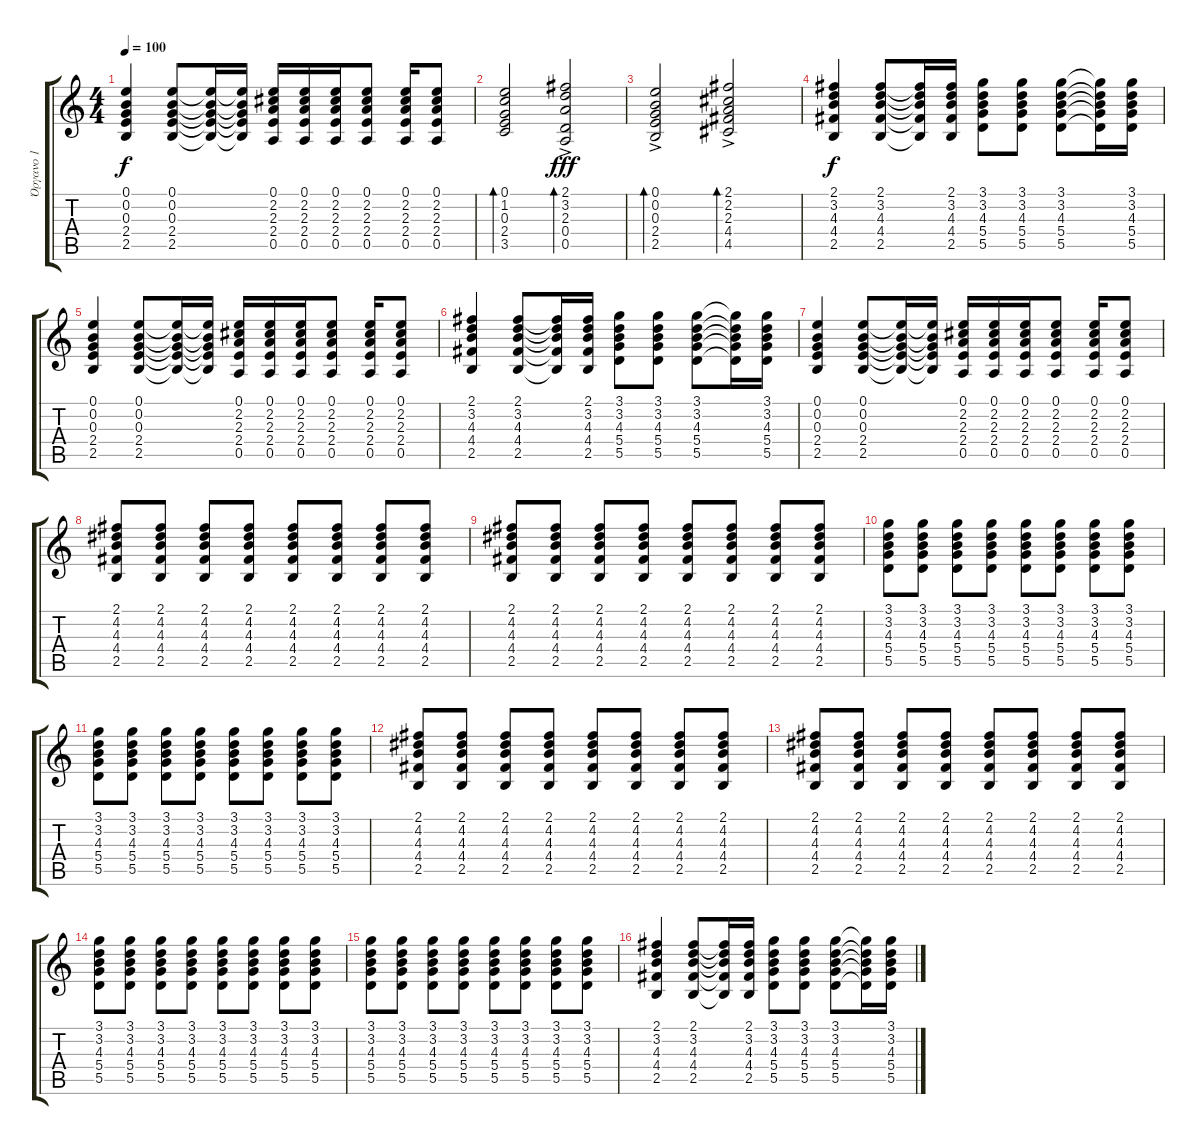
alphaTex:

\track ("Όργανο 1" "Όργανο 1") {instrument overdrivenguitar}
\staff {score tabs}
\tuning (E4 B3 G3 D3 A2 E2) {hide}
\ts (4 4)
\tempo 100
\clef g2
\ks c
(0.1 0.2 0.3 2.4 2.5).4{dy f} (0.1 0.2 0.3 2.4 2.5).8 (0.1{t} 0.2{t} 0.3{t} 2.4{t} 2.5{t}).16 (0.1{t} 0.2{t} 0.3{t} 2.4{t} 2.5{t}).16 (0.1 2.2 2.3 2.4 0.5).16 (0.1 2.2 2.3 2.4 0.5).16 (0.1 2.2 2.3 2.4 0.5).16 (0.1 2.2 2.3 2.4 0.5).8 (0.1 2.2 2.3 2.4 0.5).16 (0.1 2.2 2.3 2.4 0.5).8 |
(0.1 1.2 0.3 2.4 3.5).2{bd 240} (2.1{ac} 3.2{ac} 2.3{ac} 0.4{ac} 0.5).2{bd 240 dy fff} |
(0.1 0.2{ac} 0.3{ac} 2.4{ac} 2.5{ac}).2{bd 240} (2.1 2.2{ac} 2.3{ac} 4.4{ac} 4.5{ac}).2{bd 240} |
(2.1 3.2 4.3 4.4 2.5).4{dy f} (2.1 3.2 4.3 4.4 2.5).8 (2.1{t} 3.2{t} 4.3{t} 4.4{t} 2.5{t}).16 (2.1 3.2 4.3 4.4 2.5).16 (3.1 3.2 4.3 5.4 5.5).8 (3.1 3.2 4.3 5.4 5.5).8 (3.1 3.2 4.3 5.4 5.5).8 (3.1{t} 3.2{t} 4.3{t} 5.4{t} 5.5{t}).16 (3.1 3.2 4.3 5.4 5.5).16 |
(0.1 0.2 0.3 2.4 2.5).4 (0.1 0.2 0.3 2.4 2.5).8 (0.1{t} 0.2{t} 0.3{t} 2.4{t} 2.5{t}).16 (0.1{t} 0.2{t} 0.3{t} 2.4{t} 2.5{t}).16 (0.1 2.2 2.3 2.4 0.5).16 (0.1 2.2 2.3 2.4 0.5).16 (0.1 2.2 2.3 2.4 0.5).16 (0.1 2.2 2.3 2.4 0.5).8 (0.1 2.2 2.3 2.4 0.5).16 (0.1 2.2 2.3 2.4 0.5).8 |
(2.1 3.2 4.3 4.4 2.5).4 (2.1 3.2 4.3 4.4 2.5).8 (2.1{t} 3.2{t} 4.3{t} 4.4{t} 2.5{t}).16 (2.1 3.2 4.3 4.4 2.5).16 (3.1 3.2 4.3 5.4 5.5).8 (3.1 3.2 4.3 5.4 5.5).8 (3.1 3.2 4.3 5.4 5.5).8 (3.1{t} 3.2{t} 4.3{t} 5.4{t} 5.5{t}).16 (3.1 3.2 4.3 5.4 5.5).16 |
(0.1 0.2 0.3 2.4 2.5).4 (0.1 0.2 0.3 2.4 2.5).8 (0.1{t} 0.2{t} 0.3{t} 2.4{t} 2.5{t}).16 (0.1{t} 0.2{t} 0.3{t} 2.4{t} 2.5{t}).16 (0.1 2.2 2.3 2.4 0.5).16 (0.1 2.2 2.3 2.4 0.5).16 (0.1 2.2 2.3 2.4 0.5).16 (0.1 2.2 2.3 2.4 0.5).8 (0.1 2.2 2.3 2.4 0.5).16 (0.1 2.2 2.3 2.4 0.5).8 |
(2.1 4.2 4.3 4.4 2.5).8 (2.1 4.2 4.3 4.4 2.5).8 (2.1 4.2 4.3 4.4 2.5).8 (2.1 4.2 4.3 4.4 2.5).8 (2.1 4.2 4.3 4.4 2.5).8 (2.1 4.2 4.3 4.4 2.5).8 (2.1 4.2 4.3 4.4 2.5).8 (2.1 4.2 4.3 4.4 2.5).8 |
(2.1 4.2 4.3 4.4 2.5).8 (2.1 4.2 4.3 4.4 2.5).8 (2.1 4.2 4.3 4.4 2.5).8 (2.1 4.2 4.3 4.4 2.5).8 (2.1 4.2 4.3 4.4 2.5).8 (2.1 4.2 4.3 4.4 2.5).8 (2.1 4.2 4.3 4.4 2.5).8 (2.1 4.2 4.3 4.4 2.5).8 |
(3.1 3.2 4.3 5.4 5.5).8 (3.1 3.2 4.3 5.4 5.5).8 (3.1 3.2 4.3 5.4 5.5).8 (3.1 3.2 4.3 5.4 5.5).8 (3.1 3.2 4.3 5.4 5.5).8 (3.1 3.2 4.3 5.4 5.5).8 (3.1 3.2 4.3 5.4 5.5).8 (3.1 3.2 4.3 5.4 5.5).8 |
(3.1 3.2 4.3 5.4 5.5).8 (3.1 3.2 4.3 5.4 5.5).8 (3.1 3.2 4.3 5.4 5.5).8 (3.1 3.2 4.3 5.4 5.5).8 (3.1 3.2 4.3 5.4 5.5).8 (3.1 3.2 4.3 5.4 5.5).8 (3.1 3.2 4.3 5.4 5.5).8 (3.1 3.2 4.3 5.4 5.5).8 |
(2.1 4.2 4.3 4.4 2.5).8 (2.1 4.2 4.3 4.4 2.5).8 (2.1 4.2 4.3 4.4 2.5).8 (2.1 4.2 4.3 4.4 2.5).8 (2.1 4.2 4.3 4.4 2.5).8 (2.1 4.2 4.3 4.4 2.5).8 (2.1 4.2 4.3 4.4 2.5).8 (2.1 4.2 4.3 4.4 2.5).8 |
(2.1 4.2 4.3 4.4 2.5).8 (2.1 4.2 4.3 4.4 2.5).8 (2.1 4.2 4.3 4.4 2.5).8 (2.1 4.2 4.3 4.4 2.5).8 (2.1 4.2 4.3 4.4 2.5).8 (2.1 4.2 4.3 4.4 2.5).8 (2.1 4.2 4.3 4.4 2.5).8 (2.1 4.2 4.3 4.4 2.5).8 |
(3.1 3.2 4.3 5.4 5.5).8 (3.1 3.2 4.3 5.4 5.5).8 (3.1 3.2 4.3 5.4 5.5).8 (3.1 3.2 4.3 5.4 5.5).8 (3.1 3.2 4.3 5.4 5.5).8 (3.1 3.2 4.3 5.4 5.5).8 (3.1 3.2 4.3 5.4 5.5).8 (3.1 3.2 4.3 5.4 5.5).8 |
(3.1 3.2 4.3 5.4 5.5).8 (3.1 3.2 4.3 5.4 5.5).8 (3.1 3.2 4.3 5.4 5.5).8 (3.1 3.2 4.3 5.4 5.5).8 (3.1 3.2 4.3 5.4 5.5).8 (3.1 3.2 4.3 5.4 5.5).8 (3.1 3.2 4.3 5.4 5.5).8 (3.1 3.2 4.3 5.4 5.5).8 |
(2.1 3.2 4.3 4.4 2.5).4 (2.1 3.2 4.3 4.4 2.5).8 (2.1{t} 3.2{t} 4.3{t} 4.4{t} 2.5{t}).16 (2.1 3.2 4.3 4.4 2.5).16 (3.1 3.2 4.3 5.4 5.5).8 (3.1 3.2 4.3 5.4 5.5).8 (3.1 3.2 4.3 5.4 5.5).8 (3.1{t} 3.2{t} 4.3{t} 5.4{t} 5.5{t}).16 (3.1 3.2 4.3 5.4 5.5).16
